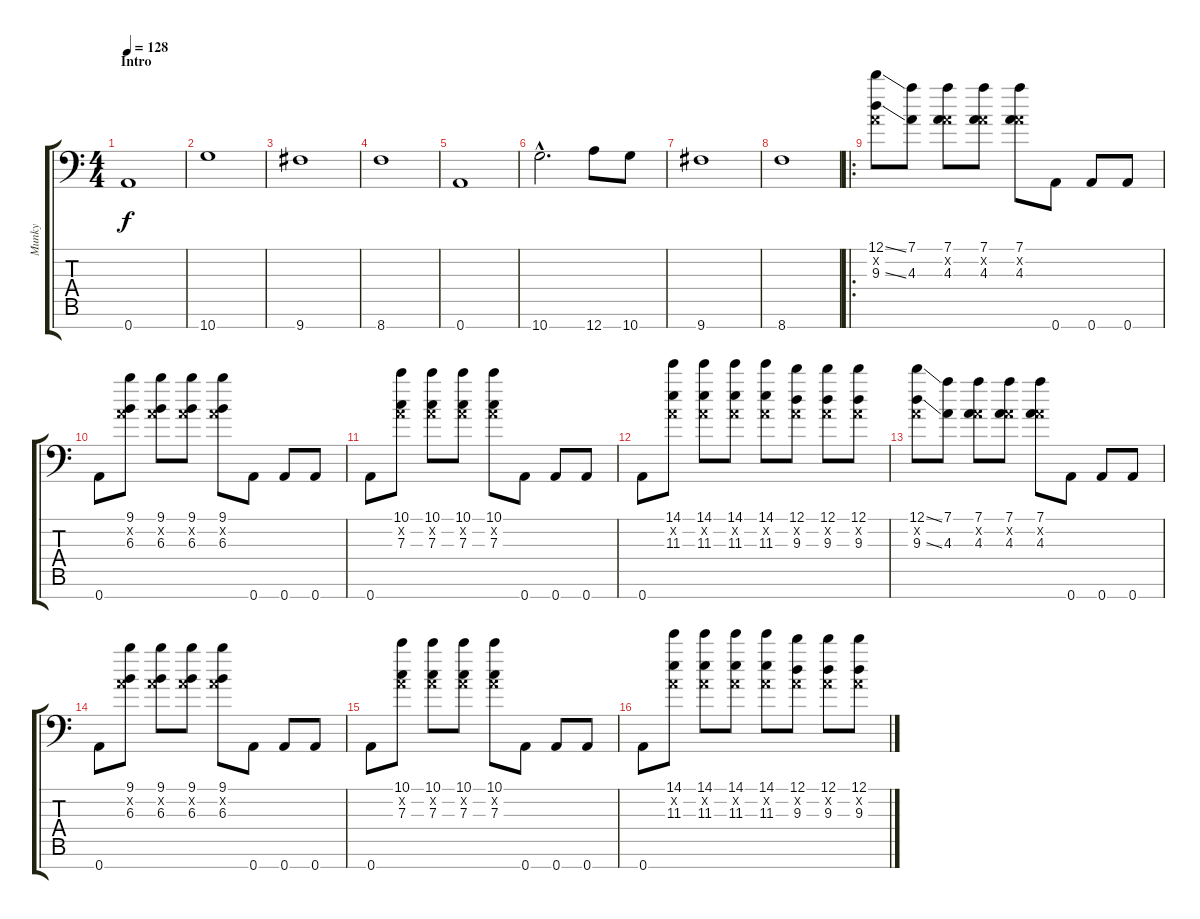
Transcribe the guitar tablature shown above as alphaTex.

\track ("Munky" "Munky") {instrument distortionguitar}
\staff {score tabs}
\tuning (D4 A3 F3 C3 G2 D2 A1) {hide}
\ts (4 4)
\section ("" "Intro")
\tempo 128
\clef f4
\ks c
0.7.1{dy f volume 12 balance 8 instrument electricguitarmuted} |
10.7.1 |
9.7.1 |
8.7.1 |
0.7.1{instrument electricguitarmuted} |
10.7{hac}.2{d} 12.7.8 10.7.8 |
9.7.1 |
8.7.1 |
\ro
(12.1{ss} 0.2{x} 9.3{ss}).8{volume 8 balance 15 instrument distortionguitar} (7.1 4.3).8 (7.1 0.2{x} 4.3).8 (7.1 0.2{x} 4.3).8 (7.1 0.2{x} 4.3).8 0.7.8 0.7.8 0.7.8 |
0.7.8 (9.1 0.2{x} 6.3).8 (9.1 0.2{x} 6.3).8 (9.1 0.2{x} 6.3).8 (9.1 0.2{x} 6.3).8 0.7.8 0.7.8 0.7.8 |
0.7.8 (10.1 0.2{x} 7.3).8 (10.1 0.2{x} 7.3).8 (10.1 0.2{x} 7.3).8 (10.1 0.2{x} 7.3).8 0.7.8 0.7.8 0.7.8 |
0.7.8 (14.1 0.2{x} 11.3).8 (14.1 0.2{x} 11.3).8 (14.1 0.2{x} 11.3).8 (14.1 0.2{x} 11.3).8 (12.1 0.2{x} 9.3).8 (12.1 0.2{x} 9.3).8 (12.1 0.2{x} 9.3).8 |
(12.1{ss} 0.2{x} 9.3{ss}).8 (7.1 4.3).8 (7.1 0.2{x} 4.3).8 (7.1 0.2{x} 4.3).8 (7.1 0.2{x} 4.3).8 0.7.8 0.7.8 0.7.8 |
0.7.8 (9.1 0.2{x} 6.3).8 (9.1 0.2{x} 6.3).8 (9.1 0.2{x} 6.3).8 (9.1 0.2{x} 6.3).8 0.7.8 0.7.8 0.7.8 |
0.7.8 (10.1 0.2{x} 7.3).8 (10.1 0.2{x} 7.3).8 (10.1 0.2{x} 7.3).8 (10.1 0.2{x} 7.3).8 0.7.8 0.7.8 0.7.8 |
0.7.8 (14.1 0.2{x} 11.3).8 (14.1 0.2{x} 11.3).8 (14.1 0.2{x} 11.3).8 (14.1 0.2{x} 11.3).8 (12.1 0.2{x} 9.3).8 (12.1 0.2{x} 9.3).8 (12.1 0.2{x} 9.3).8
